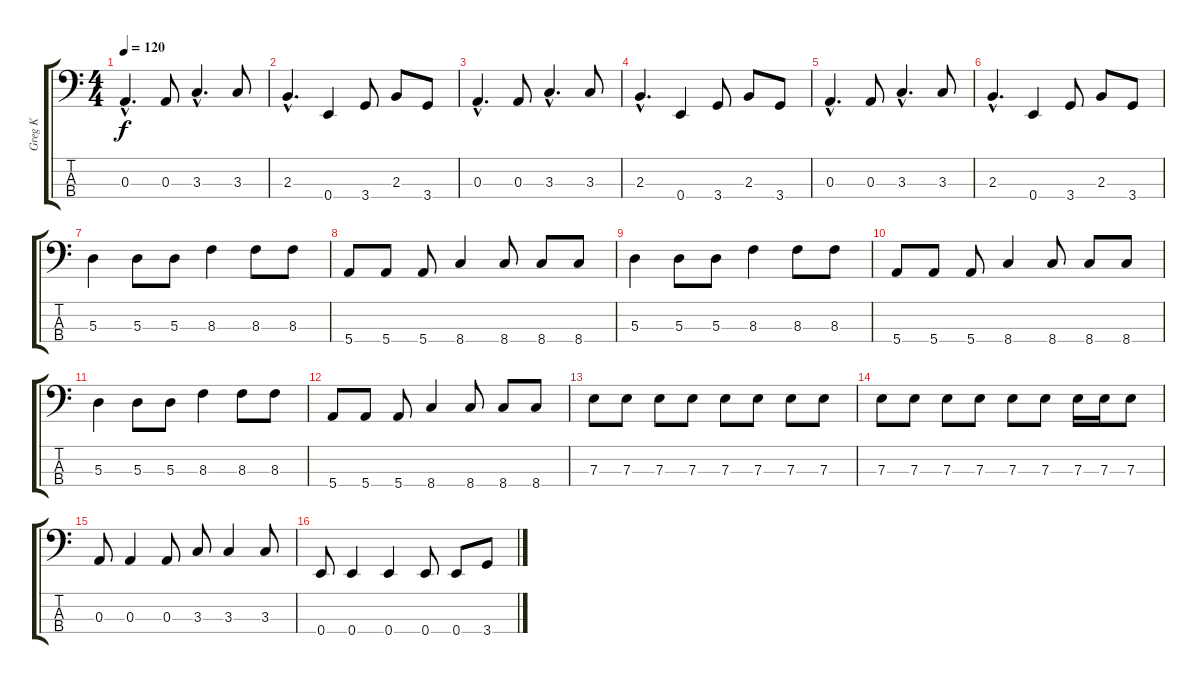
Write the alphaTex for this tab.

\track ("Greg K" "Greg K") {instrument electricbassfinger}
\staff {score tabs}
\tuning (G2 D2 A1 E1) {hide}
\ts (4 4)
\tempo 120
\clef f4
\ks c
0.3{hac}.4{d dy f} 0.3.8 3.3{hac}.4{d} 3.3.8 |
2.3{hac}.4{d} 0.4.4 3.4.8 2.3.8 3.4.8 |
0.3{hac}.4{d} 0.3.8 3.3{hac}.4{d} 3.3.8 |
2.3{hac}.4{d} 0.4.4 3.4.8 2.3.8 3.4.8 |
0.3{hac}.4{d} 0.3.8 3.3{hac}.4{d} 3.3.8 |
2.3{hac}.4{d} 0.4.4 3.4.8 2.3.8 3.4.8 |
5.3.4 5.3.8 5.3.8 8.3.4 8.3.8 8.3.8 |
5.4.8 5.4.8 5.4.8 8.4.4 8.4.8 8.4.8 8.4.8 |
5.3.4 5.3.8 5.3.8 8.3.4 8.3.8 8.3.8 |
5.4.8 5.4.8 5.4.8 8.4.4 8.4.8 8.4.8 8.4.8 |
5.3.4 5.3.8 5.3.8 8.3.4 8.3.8 8.3.8 |
5.4.8 5.4.8 5.4.8 8.4.4 8.4.8 8.4.8 8.4.8 |
7.3.8 7.3.8 7.3.8 7.3.8 7.3.8 7.3.8 7.3.8 7.3.8 |
7.3.8 7.3.8 7.3.8 7.3.8 7.3.8 7.3.8 7.3.16 7.3.16 7.3.8 |
0.3.8 0.3.4 0.3.8 3.3.8 3.3.4 3.3.8 |
0.4.8 0.4.4 0.4.4 0.4.8 0.4.8 3.4.8
